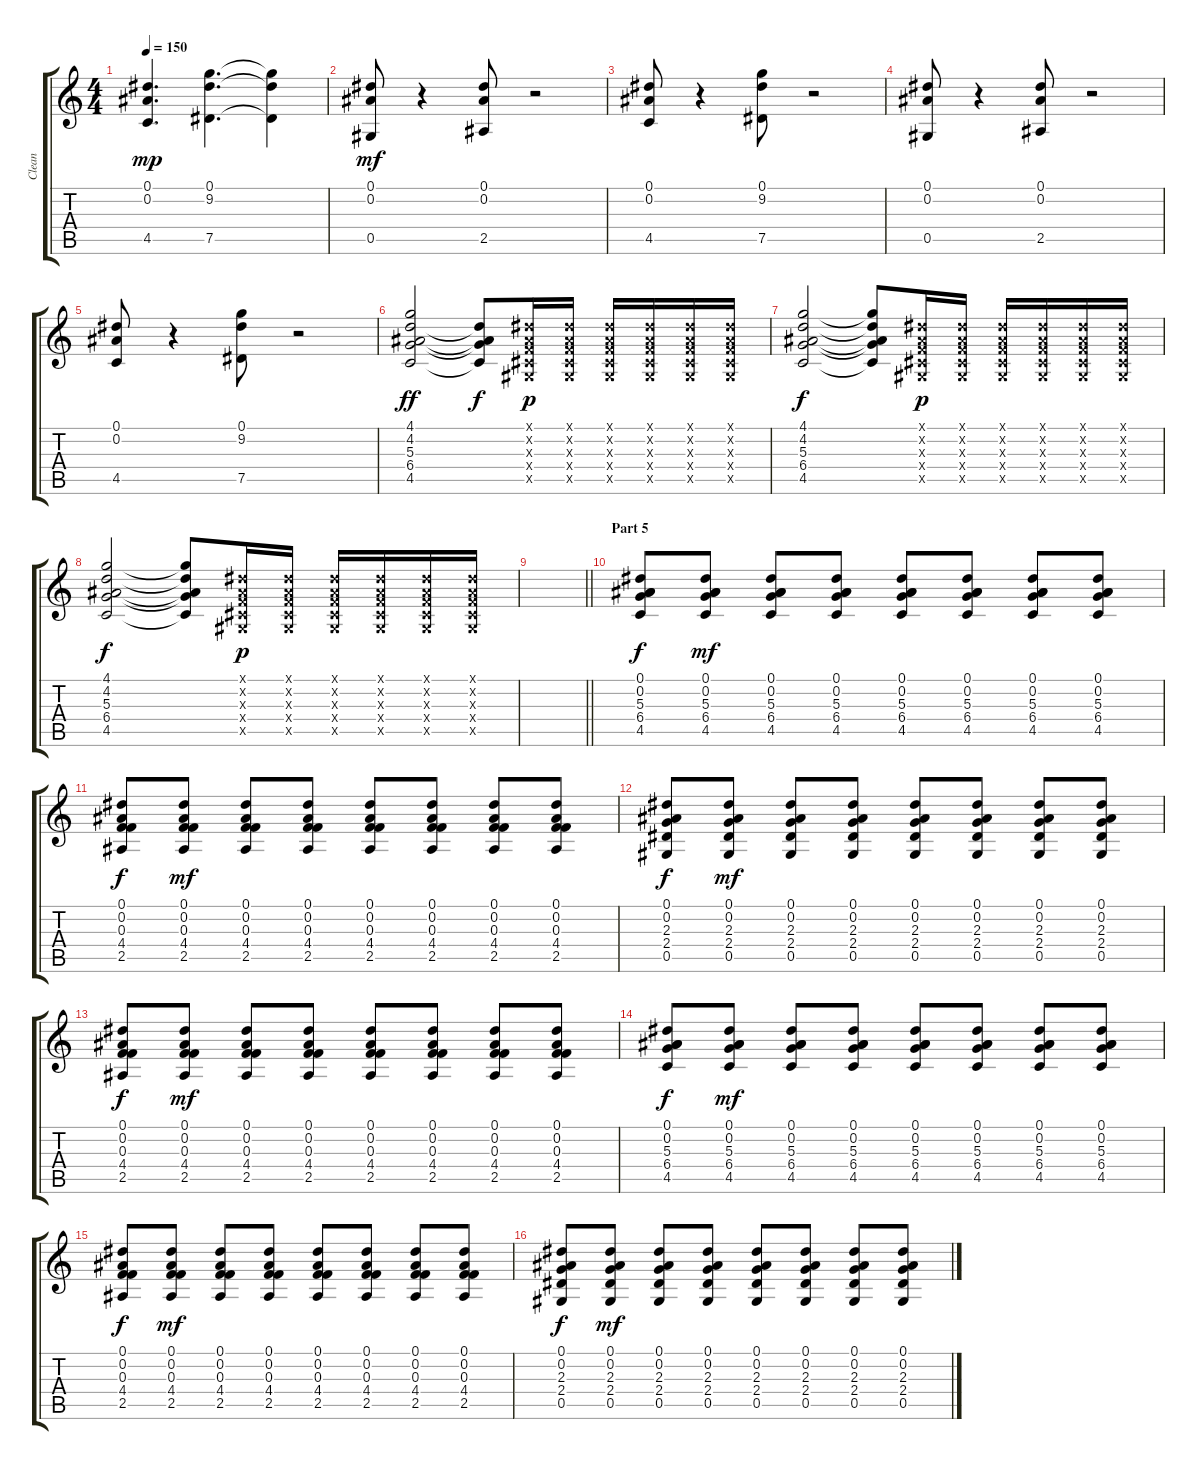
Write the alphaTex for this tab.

\track ("Clean" "Clean") {instrument electricguitarclean}
\staff {score tabs}
\tuning (Eb4 Bb3 F3 Db3 Ab2 Eb2) {hide}
\ts (4 4)
\tempo 150
\clef g2
\ks c
(0.1 0.2 4.5).4{d dy mp} (0.1 9.2 7.5).4{d} (0.1{t} 9.2{t} 7.5{t}).4 |
(0.1 0.2 0.5).8{dy mf} r.4 (0.1 0.2 2.5).8 r.2 |
(0.1 0.2 4.5).8 r.4 (0.1 9.2 7.5).8 r.2 |
(0.1 0.2 0.5).8 r.4 (0.1 0.2 2.5).8 r.2 |
(0.1 0.2 4.5).8 r.4 (0.1 9.2 7.5).8 r.2 |
(4.1 4.2 5.3 6.4 4.5).2{dy ff} (4.2{t} 5.3{t} 6.4{t} 4.5{t}).8{dy f} (0.1{x} 0.2{x} 0.3{x} 0.4{x} 0.5{x}).16{dy p} (0.1{x} 0.2{x} 0.3{x} 0.4{x} 0.5{x}).16 (0.1{x} 0.2{x} 0.3{x} 0.4{x} 0.5{x}).16 (0.1{x} 0.2{x} 0.3{x} 0.4{x} 0.5{x}).16 (0.1{x} 0.2{x} 0.3{x} 0.4{x} 0.5{x}).16 (0.1{x} 0.2{x} 0.3{x} 0.4{x} 0.5{x}).16 |
(4.1 4.2 5.3 6.4 4.5).2{dy f} (4.1{t} 4.2{t} 5.3{t} 6.4{t} 4.5{t}).8 (0.1{x} 0.2{x} 0.3{x} 0.4{x} 0.5{x}).16{dy p} (0.1{x} 0.2{x} 0.3{x} 0.4{x} 0.5{x}).16 (0.1{x} 0.2{x} 0.3{x} 0.4{x} 0.5{x}).16 (0.1{x} 0.2{x} 0.3{x} 0.4{x} 0.5{x}).16 (0.1{x} 0.2{x} 0.3{x} 0.4{x} 0.5{x}).16 (0.1{x} 0.2{x} 0.3{x} 0.4{x} 0.5{x}).16 |
(4.1 4.2 5.3 6.4 4.5).2{dy f} (4.1{t} 4.2{t} 5.3{t} 6.4{t} 4.5{t}).8 (0.1{x} 0.2{x} 0.3{x} 0.4{x} 0.5{x}).16{dy p} (0.1{x} 0.2{x} 0.3{x} 0.4{x} 0.5{x}).16 (0.1{x} 0.2{x} 0.3{x} 0.4{x} 0.5{x}).16 (0.1{x} 0.2{x} 0.3{x} 0.4{x} 0.5{x}).16 (0.1{x} 0.2{x} 0.3{x} 0.4{x} 0.5{x}).16 (0.1{x} 0.2{x} 0.3{x} 0.4{x} 0.5{x}).16 |
\barLineRight lightlight
|
\section ("" "Part 5")
(0.1 0.2 5.3 6.4 4.5).8{dy f} (0.1 0.2 5.3 6.4 4.5).8{dy mf} (0.1 0.2 5.3 6.4 4.5).8 (0.1 0.2 5.3 6.4 4.5).8 (0.1 0.2 5.3 6.4 4.5).8 (0.1 0.2 5.3 6.4 4.5).8 (0.1 0.2 5.3 6.4 4.5).8 (0.1 0.2 5.3 6.4 4.5).8 |
(0.1 0.2 0.3 4.4 2.5).8{dy f} (0.1 0.2 0.3 4.4 2.5).8{dy mf} (0.1 0.2 0.3 4.4 2.5).8 (0.1 0.2 0.3 4.4 2.5).8 (0.1 0.2 0.3 4.4 2.5).8 (0.1 0.2 0.3 4.4 2.5).8 (0.1 0.2 0.3 4.4 2.5).8 (0.1 0.2 0.3 4.4 2.5).8 |
(0.1 0.2 2.3 2.4 0.5).8{dy f} (0.1 0.2 2.3 2.4 0.5).8{dy mf} (0.1 0.2 2.3 2.4 0.5).8 (0.1 0.2 2.3 2.4 0.5).8 (0.1 0.2 2.3 2.4 0.5).8 (0.1 0.2 2.3 2.4 0.5).8 (0.1 0.2 2.3 2.4 0.5).8 (0.1 0.2 2.3 2.4 0.5).8 |
(0.1 0.2 0.3 4.4 2.5).8{dy f} (0.1 0.2 0.3 4.4 2.5).8{dy mf} (0.1 0.2 0.3 4.4 2.5).8 (0.1 0.2 0.3 4.4 2.5).8 (0.1 0.2 0.3 4.4 2.5).8 (0.1 0.2 0.3 4.4 2.5).8 (0.1 0.2 0.3 4.4 2.5).8 (0.1 0.2 0.3 4.4 2.5).8 |
(0.1 0.2 5.3 6.4 4.5).8{dy f} (0.1 0.2 5.3 6.4 4.5).8{dy mf} (0.1 0.2 5.3 6.4 4.5).8 (0.1 0.2 5.3 6.4 4.5).8 (0.1 0.2 5.3 6.4 4.5).8 (0.1 0.2 5.3 6.4 4.5).8 (0.1 0.2 5.3 6.4 4.5).8 (0.1 0.2 5.3 6.4 4.5).8 |
(0.1 0.2 0.3 4.4 2.5).8{dy f} (0.1 0.2 0.3 4.4 2.5).8{dy mf} (0.1 0.2 0.3 4.4 2.5).8 (0.1 0.2 0.3 4.4 2.5).8 (0.1 0.2 0.3 4.4 2.5).8 (0.1 0.2 0.3 4.4 2.5).8 (0.1 0.2 0.3 4.4 2.5).8 (0.1 0.2 0.3 4.4 2.5).8 |
(0.1 0.2 2.3 2.4 0.5).8{dy f} (0.1 0.2 2.3 2.4 0.5).8{dy mf} (0.1 0.2 2.3 2.4 0.5).8 (0.1 0.2 2.3 2.4 0.5).8 (0.1 0.2 2.3 2.4 0.5).8 (0.1 0.2 2.3 2.4 0.5).8 (0.1 0.2 2.3 2.4 0.5).8 (0.1 0.2 2.3 2.4 0.5).8
